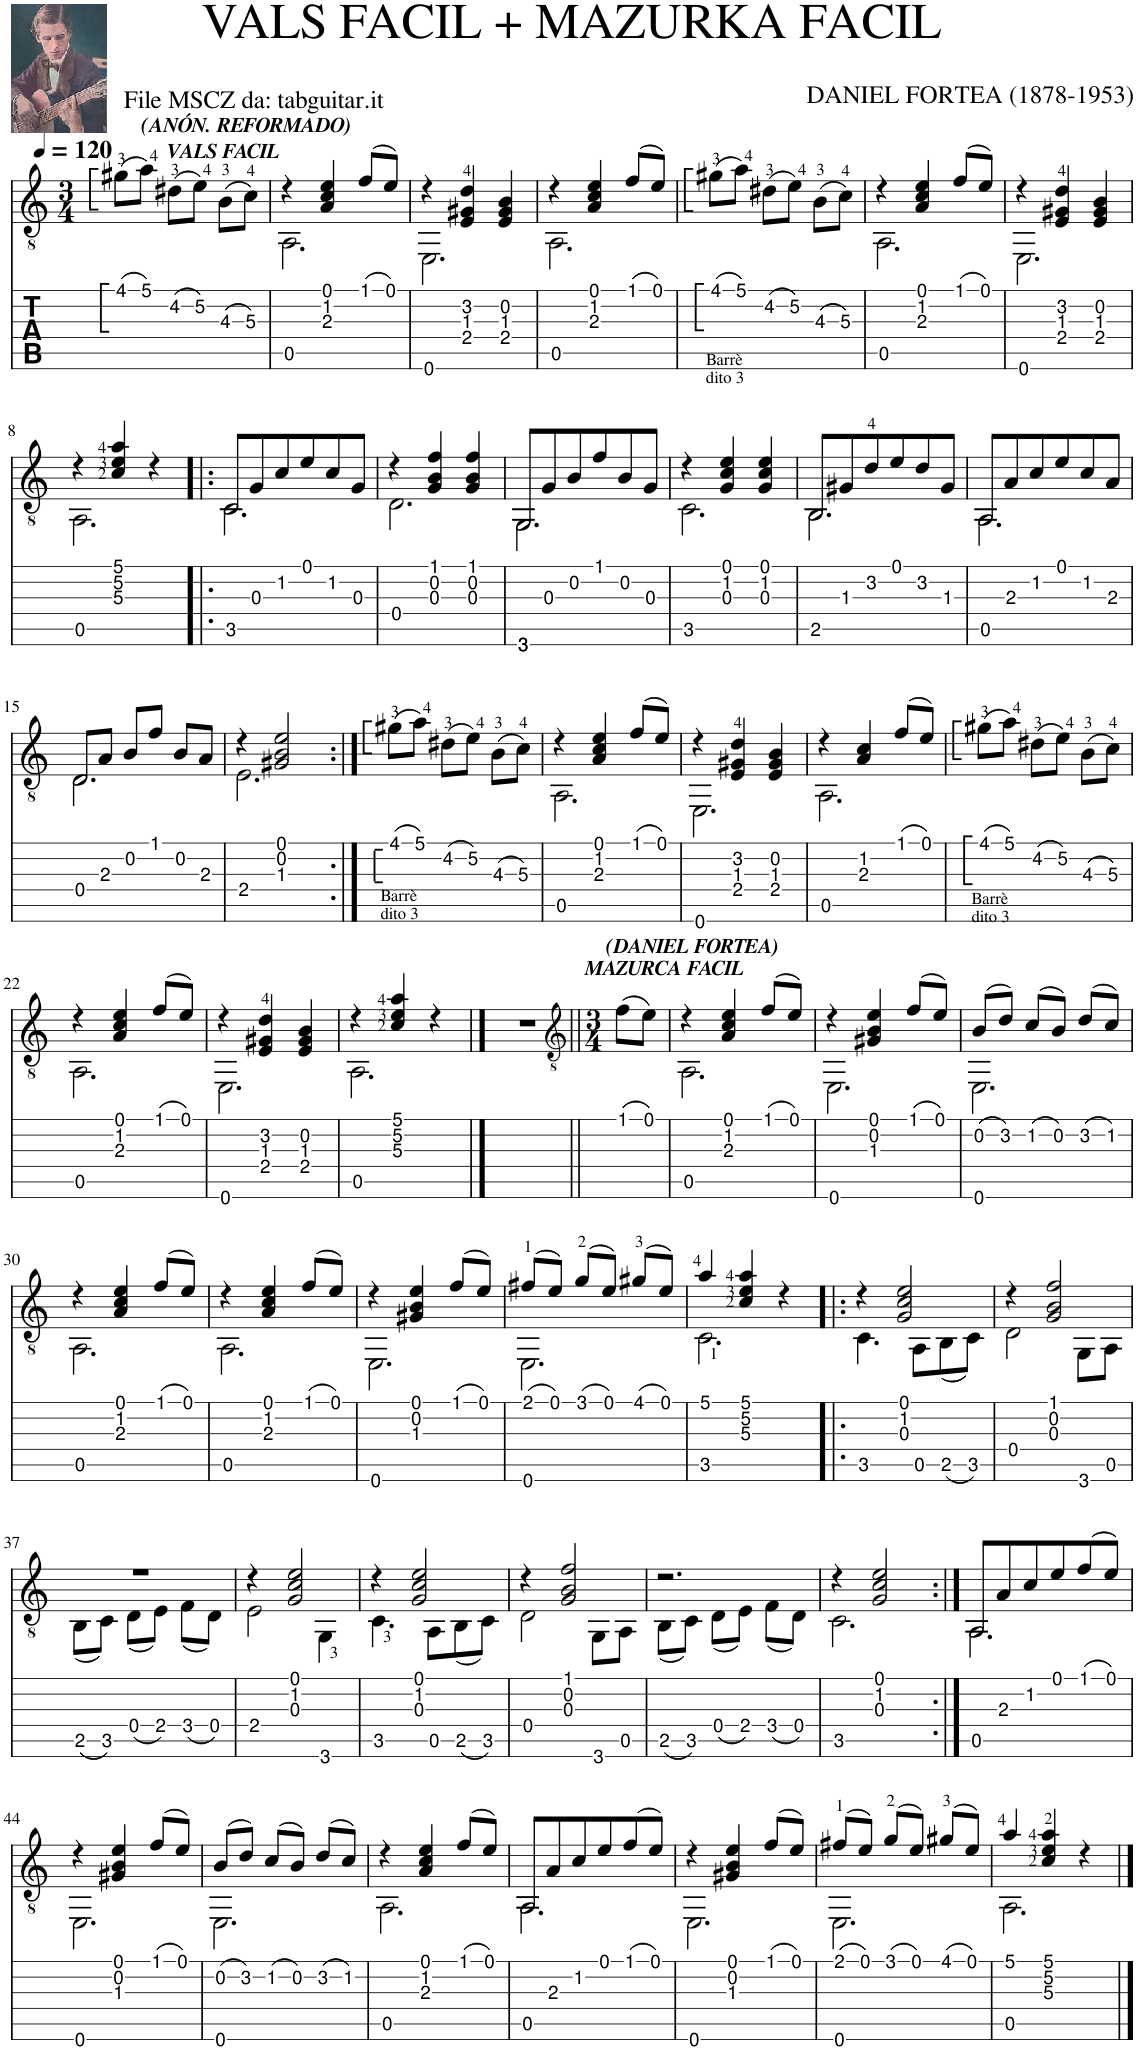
**kern	**kern
*part1	*part1
*staff2	*staff1
*I"Guitar	*
*I'Guit.	*
*stria6	*
*	*clefGv2
*k[]	*k[]
*M3/4	*M3/4
*MM120	*MM120
=1	=1
8g#::L	(8g#X::\L
8aJ	8a\J)
!	!LO:TX:a:Bi:t=VALS FACIL
8d#L	(8d#X\L
8eJ	8e\J)
8BL	(8B\L
8cJ	8c\J)
=2	=2
*^	*^
!	!	!LO:TX:a:Bi:t=(ANÓN. REFORMADO)	!
4r	2.AA	4r	2.AA\
4A 4c 4e	.	4A/ 4c/ 4e/	.
8fL	.	(8f/L	.
8eJ	.	8e/J)	.
=3	=3	=3	=3
4r	2.EE	4r	2.EE\
4E 4G# 4d	.	4E/ 4G#X/ 4d/	.
4E 4G# 4B	.	4E/ 4G#/ 4B/	.
=4	=4	=4	=4
4r	2.AA	4r	2.AA\
4A 4c 4e	.	4A/ 4c/ 4e/	.
8fL	.	(8f/L	.
8eJ	.	8e/J)	.
*v	*v	*	*
*	*v	*v
=5	=5
!LO:TX:a:t=Barrè	!
!LO:TX:a:t=dito 3	!
8g#X::L	(8g#X::\L
8aJ	8a\J)
8d#XL	(8d#X\L
8eJ	8e\J)
8BL	(8B\L
8cJ	8c\J)
=6	=6
*^	*^
4r	2.AA	4r	2.AA\
4A 4c 4e	.	4A/ 4c/ 4e/	.
8fL	.	(8f/L	.
8eJ	.	8e/J)	.
=7	=7	=7	=7
4r	2.EE	4r	2.EE\
4E 4G#X 4d	.	4E/ 4G#X/ 4d/	.
4E 4G# 4B	.	4E/ 4G#/ 4B/	.
!!LO:LB:g=z	!!
=8	=8	=8	=8
4r	2.AA	4r	2.AA\
4c 4e 4a	.	4c/ 4e/ 4a/	.
4r	.	4r	.
=9!|:	=9!|:	=9!|:	=9!|:
!	!	!LO:N:head=open	!
8CL	2.C	8C/L	2.C\
8GJ	.	8G/	.
8cL	.	8c/	.
8eJ	.	8e/	.
8cL	.	8c/	.
8GJ	.	8G/J	.
=10	=10	=10	=10
4r	2.D	4r	2.D\
4G 4B 4f	.	4G/ 4B/ 4f/	.
4G 4B 4f	.	4G/ 4B/ 4f/	.
=11	=11	=11	=11
!	!	!LO:N:head=open	!
8GGL	2.GG	8GG/L	2.GG\
8GJ	.	8G/	.
8BL	.	8B/	.
8fJ	.	8f/	.
8BL	.	8B/	.
8GJ	.	8G/J	.
=12	=12	=12	=12
4r	2.C	4r	2.C\
4G 4c 4e	.	4G/ 4c/ 4e/	.
4G 4c 4e	.	4G/ 4c/ 4e/	.
=13	=13	=13	=13
!	!	!LO:N:head=open	!
8BBL	2.BB	8BB/L	2.BB\
8G#J	.	8G#X/	.
8dL	.	8d/	.
8eJ	.	8e/	.
8dL	.	8d/	.
8G#J	.	8G#/J	.
=14	=14	=14	=14
!	!	!LO:N:head=open	!
8AAL	2.AA	8AA/L	2.AA\
8AJ	.	8A/	.
8cL	.	8c/	.
8eJ	.	8e/	.
8cL	.	8c/	.
8AJ	.	8A/J	.
!!LO:LB:g=z	!!
=15	=15	=15	=15
!	!	!LO:N:head=open	!
8DL	2.D	8D/L	2.D\
8AJ	.	8A/J	.
8BL	.	8B/L	.
8fJ	.	8f/J	.
8BL	.	8B/L	.
8AJ	.	8A/J	.
=16	=16	=16	=16
4r	2.E	4r	2.E\
2G# 2B 2e	.	2G#X/ 2B/ 2e/	.
*v	*v	*	*
*	*v	*v
=17:|!	=17:|!
!LO:TX:a:t=Barrè	!
!LO:TX:a:t=dito 3	!
8g#X::L	(8g#X::\L
8aJ	8a\J)
8d#XL	(8d#X\L
8eJ	8e\J)
8BL	(8B\L
8cJ	8c\J)
=18	=18
*^	*^
4r	2.AA	4r	2.AA\
4A 4c 4e	.	4A/ 4c/ 4e/	.
8fL	.	(8f/L	.
8eJ	.	8e/J)	.
=19	=19	=19	=19
4r	2.EE	4r	2.EE\
4E 4G#X 4d	.	4E/ 4G#X/ 4d/	.
4E 4G# 4B	.	4E/ 4G#/ 4B/	.
=20	=20	=20	=20
4r	2.AA	4r	2.AA\
4A 4c	.	4A/ 4c/	.
8fL	.	(8f/L	.
8eJ	.	8e/J)	.
*v	*v	*	*
*	*v	*v
=21	=21
!LO:TX:a:t=Barrè	!
!LO:TX:a:t=dito 3	!
8g#X::L	(8g#X::\L
8aJ	8a\J)
8d#XL	(8d#X\L
8eJ	8e\J)
8BL	(8B\L
8cJ	8c\J)
!!LO:LB:g=z
=22	=22
*^	*^
4r	2.AA	4r	2.AA\
4A 4c 4e	.	4A/ 4c/ 4e/	.
8fL	.	(8f/L	.
8eJ	.	8e/J)	.
=23	=23	=23	=23
4r	2.EE	4r	2.EE\
4E 4G#X 4d	.	4E/ 4G#X/ 4d/	.
4E 4G# 4B	.	4E/ 4G#/ 4B/	.
=24	=24	=24	=24
4r	2.AA	4r	2.AA\
4c 4e 4a	.	4c/ 4e/ 4a/	.
4r	.	4r	.
*v	*v	*	*
*	*v	*v
==25	==25
2.r	2.r
=26||	=26||
*	*clefGv2
*M3/4	*M3/4
!	!LO:TX:a:Bi:t=MAZURCA FACIL
8fL	(8f\L
8eJ	8e\J)
=27	=27
*^	*^
4r	2.AA	4r	2.AA\
4A 4c 4e	.	4A/ 4c/ 4e/	.
8fL	.	(8f/L	.
8eJ	.	8e/J)	.
=28	=28	=28	=28
!	!	!LO:TX:a:Bi:t=(DANIEL FORTEA)	!
4r	2.EE	4r	2.EE\
4G# 4B 4e	.	4G#X/ 4B/ 4e/	.
8fL	.	(8f/L	.
8eJ	.	8e/J)	.
=29	=29	=29	=29
8BL	2.EE	(8B/L	2.EE\
8dJ	.	8d/J)	.
8cL	.	(8c/L	.
8BJ	.	8B/J)	.
8dL	.	(8d/L	.
8cJ	.	8c/J)	.
!!LO:LB:g=z	!!
=30	=30	=30	=30
4r	2.AA	4r	2.AA\
4A 4c 4e	.	4A/ 4c/ 4e/	.
8fL	.	(8f/L	.
8eJ	.	8e/J)	.
=31	=31	=31	=31
4r	2.AA	4r	2.AA\
4A 4c 4e	.	4A/ 4c/ 4e/	.
8fL	.	(8f/L	.
8eJ	.	8e/J)	.
=32	=32	=32	=32
4r	2.EE	4r	2.EE\
4G#X 4B 4e	.	4G#X/ 4B/ 4e/	.
8fL	.	(8f/L	.
8eJ	.	8e/J)	.
=33	=33	=33	=33
8f#L	2.EE	(8f#X/L	2.EE\
8eJ	.	8e/J)	.
8gL	.	(8g/L	.
8eJ	.	8e/J)	.
8g#L	.	(8g#X/L	.
8eJ	.	8e/J)	.
=34	=34	=34	=34
4a	2.C	4a/	2.C\
4c 4e 4a	.	4c/ 4e/ 4a/	.
4r	.	4r	.
=35!|:	=35!|:	=35!|:	=35!|:
4r	4.C	4r	4.C\
2G 2c 2e	.	2G/ 2c/ 2e/	.
.	8AA	.	8AA\L
.	8BBL	.	(8BB\
.	8CJ	.	8C\J)
=36	=36	=36	=36
4r	2D	4r	2D\
2G 2B 2f	.	2G/ 2B/ 2f/	.
.	8GGL	.	8GG\L
.	8AAJ	.	8AA\J
!!LO:LB:g=z	!!
=37	=37	=37	=37
2.r	8BBL	2.r	(8BB\L
.	8CJ	.	8C\J)
.	8DL	.	(8D\L
.	8EJ	.	8E\J)
.	8FL	.	(8F\L
.	8DJ	.	8D\J)
=38	=38	=38	=38
4r	2E	4r	2E\
2G 2c 2e	.	2G/ 2c/ 2e/	.
.	4GG	.	4GG\
=39	=39	=39	=39
4r	4.C	4r	4.C\
2G 2c 2e	.	2G/ 2c/ 2e/	.
.	8AA	.	8AA\L
.	8BBL	.	(8BB\
.	8CJ	.	8C\J)
=40	=40	=40	=40
4r	2D	4r	2D\
2G 2B 2f	.	2G/ 2B/ 2f/	.
.	8GGL	.	8GG\L
.	8AAJ	.	8AA\J
=41	=41	=41	=41
2.r	8BBL	2.r	(8BB\L
.	8CJ	.	8C\J)
.	8DL	.	(8D\L
.	8EJ	.	8E\J)
.	8FL	.	(8F\L
.	8DJ	.	8D\J)
=42	=42	=42	=42
4r	2.C	4r	2.C\
2G 2c 2e	.	2G/ 2c/ 2e/	.
=43:|!	=43:|!	=43:|!	=43:|!
!	!	!LO:N:head=open	!
8AAL	2.AA	8AA/L	2.AA\
8AJ	.	8A/	.
8cL	.	8c/	.
8eJ	.	8e/	.
8fL	.	(8f/	.
8eJ	.	8e/J)	.
!!LO:LB:g=z	!!
=44	=44	=44	=44
4r	2.EE	4r	2.EE\
4G# 4B 4e	.	4G#X/ 4B/ 4e/	.
8fL	.	(8f/L	.
8eJ	.	8e/J)	.
=45	=45	=45	=45
8BL	2.EE	(8B/L	2.EE\
8dJ	.	8d/J)	.
8cL	.	(8c/L	.
8BJ	.	8B/J)	.
8dL	.	(8d/L	.
8cJ	.	8c/J)	.
=46	=46	=46	=46
4r	2.AA	4r	2.AA\
4A 4c 4e	.	4A/ 4c/ 4e/	.
8fL	.	(8f/L	.
8eJ	.	8e/J)	.
=47	=47	=47	=47
!	!	!LO:N:head=open	!
8AAL	2.AA	8AA/L	2.AA\
8AJ	.	8A/	.
8cL	.	8c/	.
8eJ	.	8e/	.
8fL	.	(8f/	.
8eJ	.	8e/J)	.
=48	=48	=48	=48
4r	2.EE	4r	2.EE\
4G# 4B 4e	.	4G#X/ 4B/ 4e/	.
8fL	.	(8f/L	.
8eJ	.	8e/J)	.
=49	=49	=49	=49
8f#L	2.EE	(8f#X/L	2.EE\
8eJ	.	8e/J)	.
8gL	.	(8g/L	.
8eJ	.	8e/J)	.
8g#L	.	(8g#X/L	.
8eJ	.	8e/J)	.
=50	=50	=50	=50
4a	2.AA	4a/	2.AA\
4c 4e 4a	.	4c/ 4e/ 4a/	.
4r	.	4r	.
*v	*v	*	*
*	*v	*v
==	==
*-	*-
